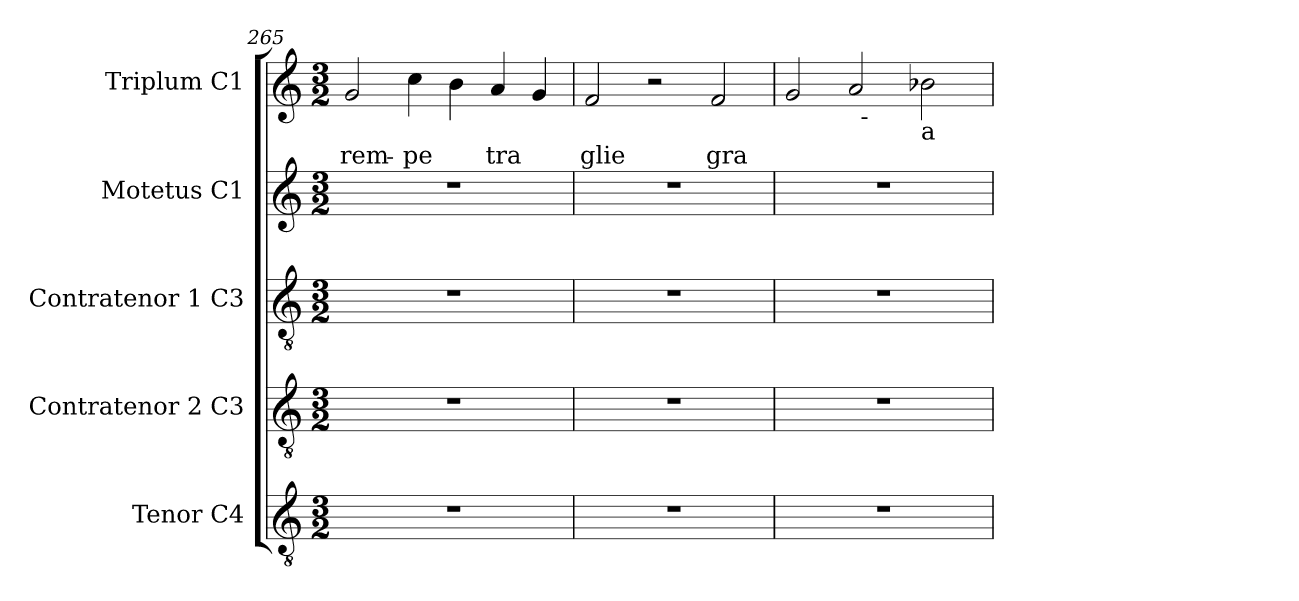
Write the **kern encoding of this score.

**kern	**kern	**kern	**kern	**kern	**text
*part5	*part4	*part3	*part2	*part1	*part1
*staff5	*staff4	*staff3	*staff2	*staff1	*staff1
*I"Tenor  C4	*I"Contratenor 2  C3	*I"Contratenor 1  C3	*I"Motetus  C1	*I"Triplum  C1	*
*I'T	*I'Ct2	*I'Ct1	*I'Mot	*I'Tr	*
*clefGv2	*clefGv2	*clefGv2	*clefG2	*clefG2	*
*k[]	*k[]	*k[]	*k[]	*k[]	*
*C:	*C:	*C:	*C:	*C:	*
*M3/2	*M3/2	*M3/2	*M3/2	*M3/2	*
=265	=265	=265	=265	=265	=265
!	!	!	!	!	!LO:LY:b:cj
1.r	1.r	1.r	1.r	2g/	rem-
!	!	!	!	!	!LO:LY:b:cj
.	.	.	.	4cc\	-pe-
!	!	!	!	!	!LO:LY:b:cj
.	.	.	.	4b\	--
!	!	!	!	!	!LO:LY:b:cj
.	.	.	.	4a/	-tra-
!	!	!	!	!	!LO:LY:b:cj
.	.	.	.	4g/	--
=266	=266	=266	=266	=266	=266
!	!	!	!	!	!LO:LY:b:cj
1.r	1.r	1.r	1.r	2f/	-glie
.	.	.	.	2r	.
!	!	!	!	!	!LO:LY:b:cj
.	.	.	.	2f/	gra-
=267	=267	=267	=267	=267	=267
!	!	!	!	!LO:TX:b:t=ci	!
!	!	!	!	!	!LO:LY:b:cj
*	*	*	*	*^	*
1.r	1.r	1.r	1.r	2g/	2ryy	--
!	!	!	!	!	!	!LO:LY:b:cj
.	.	.	.	2a/	32ryy	--
!	!	!	!	!	!LO:TX:b:t=-	!
.	.	.	.	.	2ryy	.
!	!	!	!	!LO:TX:b:t=a	!	!
!	!	!	!	!	!	!LO:LY:b:cj
.	.	.	.	2b-X\	.	--
.	.	.	.	.	4...ryy	.
*	*	*	*	*v	*v	*
=	=	=	=	=	=
*-	*-	*-	*-	*-	*-
